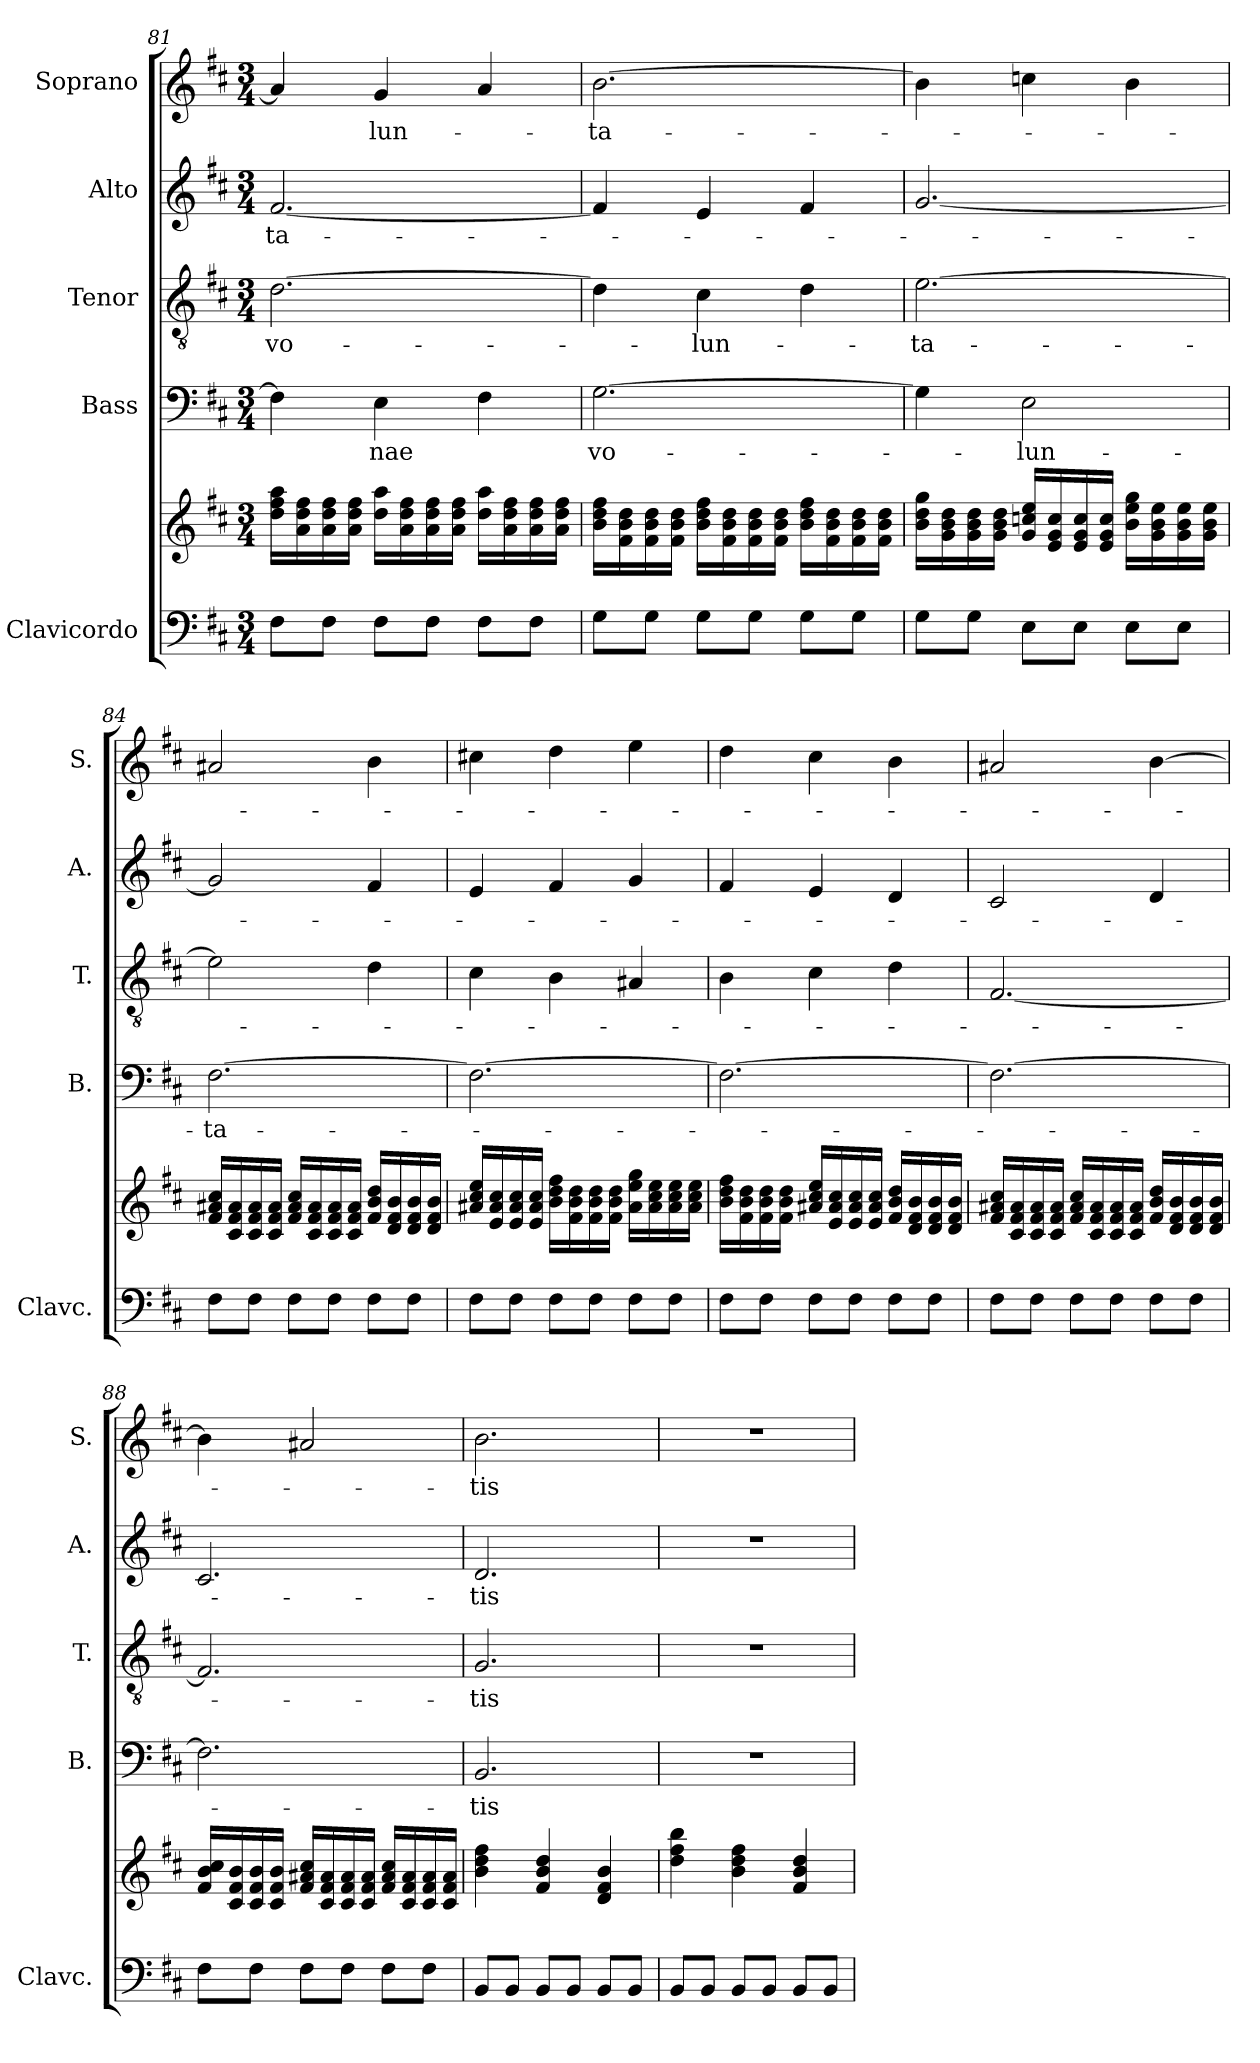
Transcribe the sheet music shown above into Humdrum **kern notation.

**kern	**kern	**kern	**text	**kern	**text	**kern	**text	**kern	**text
*part5	*part5	*part4	*part4	*part3	*part3	*part2	*part2	*part1	*part1
*staff6	*staff5	*staff4	*staff4	*staff3	*staff3	*staff2	*staff2	*staff1	*staff1
*I"Clavicordo	*	*I"Bass	*	*I"Tenor	*	*I"Alto	*	*I"Soprano	*
*I'Clavc.	*	*I'B.	*	*I'T.	*	*I'A.	*	*I'S.	*
*clefF4	*clefG2	*clefF4	*	*clefGv2	*	*clefG2	*	*clefG2	*
*k[f#c#]	*k[f#c#]	*k[f#c#]	*	*k[f#c#]	*	*k[f#c#]	*	*k[f#c#]	*
*M3/4	*M3/4	*M3/4	*	*M3/4	*	*M3/4	*	*M3/4	*
=81	=81	=81	=81	=81	=81	=81	=81	=81	=81
!	!	!	!	!	!LO:LY:b	!	!LO:LY:b	!	!
8F#\L	16dd\ 16ff#\ 16aa\LL	4F#\]	.	[2.d\	vo-	[2.f#/	-ta-	4a/]	.
.	16a\ 16dd\ 16ff#\	.	.	.	.	.	.	.	.
8F#\J	16a\ 16dd\ 16ff#\	.	.	.	.	.	.	.	.
.	16a\ 16dd\ 16ff#\JJ	.	.	.	.	.	.	.	.
!	!	!	!LO:LY:b	!	!	!	!	!	!LO:LY:b
8F#\L	16dd\ 16aa\LL	4E\	-nae	.	.	.	.	4g/	-lun-
.	16a\ 16dd\ 16ff#\	.	.	.	.	.	.	.	.
8F#\J	16a\ 16dd\ 16ff#\	.	.	.	.	.	.	.	.
.	16a\ 16dd\ 16ff#\JJ	.	.	.	.	.	.	.	.
8F#\L	16dd\ 16aa\LL	4F#\	.	.	.	.	.	4a/	.
.	16a\ 16dd\ 16ff#\	.	.	.	.	.	.	.	.
8F#\J	16a\ 16dd\ 16ff#\	.	.	.	.	.	.	.	.
.	16a\ 16dd\ 16ff#\JJ	.	.	.	.	.	.	.	.
!!LO:LB:g=z
=82	=82	=82	=82	=82	=82	=82	=82	=82	=82
!	!	!	!LO:LY:b	!	!	!	!	!	!LO:LY:b
8G\L	16b\ 16dd\ 16ff#\LL	[2.G\	vo-	4d\]	.	4f#/]	.	[2.b\	-ta-
.	16f#\ 16b\ 16dd\	.	.	.	.	.	.	.	.
8G\J	16f#\ 16b\ 16dd\	.	.	.	.	.	.	.	.
.	16f#\ 16b\ 16dd\JJ	.	.	.	.	.	.	.	.
!	!	!	!	!	!LO:LY:b	!	!	!	!
8G\L	16b\ 16dd\ 16ff#\LL	.	.	4c#\	-lun-	4e/	.	.	.
.	16f#\ 16b\ 16dd\	.	.	.	.	.	.	.	.
8G\J	16f#\ 16b\ 16dd\	.	.	.	.	.	.	.	.
.	16f#\ 16b\ 16dd\JJ	.	.	.	.	.	.	.	.
8G\L	16b\ 16dd\ 16ff#\LL	.	.	4d\	.	4f#/	.	.	.
.	16f#\ 16b\ 16dd\	.	.	.	.	.	.	.	.
8G\J	16f#\ 16b\ 16dd\	.	.	.	.	.	.	.	.
.	16f#\ 16b\ 16dd\JJ	.	.	.	.	.	.	.	.
=83	=83	=83	=83	=83	=83	=83	=83	=83	=83
!	!	!	!	!	!LO:LY:b	!	!	!	!
8G\L	16b\ 16dd\ 16gg\LL	4G\]	.	[2.e\	-ta-	[2.g/	.	4b\]	.
.	16g\ 16b\ 16dd\	.	.	.	.	.	.	.	.
8G\J	16g\ 16b\ 16dd\	.	.	.	.	.	.	.	.
.	16g\ 16b\ 16dd\JJ	.	.	.	.	.	.	.	.
!	!	!	!LO:LY:b	!	!	!	!	!	!
8E\L	16g/ 16ccn/ 16ee/LL	2E\	-lun-	.	.	.	.	4ccn\	.
.	16e/ 16g/ 16cc/	.	.	.	.	.	.	.	.
8E\J	16e/ 16g/ 16cc/	.	.	.	.	.	.	.	.
.	16e/ 16g/ 16cc/JJ	.	.	.	.	.	.	.	.
8E\L	16b\ 16ee\ 16gg\LL	.	.	.	.	.	.	4b\	.
.	16g\ 16b\ 16ee\	.	.	.	.	.	.	.	.
8E\J	16g\ 16b\ 16ee\	.	.	.	.	.	.	.	.
.	16g\ 16b\ 16ee\JJ	.	.	.	.	.	.	.	.
=84	=84	=84	=84	=84	=84	=84	=84	=84	=84
!	!	!	!LO:LY:b	!	!	!	!	!	!
8F#\L	16f#/ 16a#X/ 16cc#/LL	[2.F#\	-ta-	2e\]	.	2g/]	.	2a#X/	.
.	16c#/ 16f#/ 16a#/	.	.	.	.	.	.	.	.
8F#\J	16c#/ 16f#/ 16a#/	.	.	.	.	.	.	.	.
.	16c#/ 16f#/ 16a#/JJ	.	.	.	.	.	.	.	.
8F#\L	16f#/ 16a#/ 16cc#/LL	.	.	.	.	.	.	.	.
.	16c#/ 16f#/ 16a#/	.	.	.	.	.	.	.	.
8F#\J	16c#/ 16f#/ 16a#/	.	.	.	.	.	.	.	.
.	16c#/ 16f#/ 16a#/JJ	.	.	.	.	.	.	.	.
8F#\L	16f#/ 16b/ 16dd/LL	.	.	4d\	.	4f#/	.	4b\	.
.	16d/ 16f#/ 16b/	.	.	.	.	.	.	.	.
8F#\J	16d/ 16f#/ 16b/	.	.	.	.	.	.	.	.
.	16d/ 16f#/ 16b/JJ	.	.	.	.	.	.	.	.
=85	=85	=85	=85	=85	=85	=85	=85	=85	=85
8F#\L	16a#X/ 16cc#/ 16ee/LL	2.F#\_	.	4c#\	.	4e/	.	4cc#X\	.
.	16e/ 16a#/ 16cc#/	.	.	.	.	.	.	.	.
8F#\J	16e/ 16a#/ 16cc#/	.	.	.	.	.	.	.	.
.	16e/ 16a#/ 16cc#/JJ	.	.	.	.	.	.	.	.
8F#\L	16b\ 16dd\ 16ff#\LL	.	.	4B\	.	4f#/	.	4dd\	.
.	16f#\ 16b\ 16dd\	.	.	.	.	.	.	.	.
8F#\J	16f#\ 16b\ 16dd\	.	.	.	.	.	.	.	.
.	16f#\ 16b\ 16dd\JJ	.	.	.	.	.	.	.	.
8F#\L	16a#\ 16ee\ 16gg\LL	.	.	4A#X/	.	4g/	.	4ee\	.
.	16a#\ 16cc#\ 16ee\	.	.	.	.	.	.	.	.
8F#\J	16a#\ 16cc#\ 16ee\	.	.	.	.	.	.	.	.
.	16a#\ 16cc#\ 16ee\JJ	.	.	.	.	.	.	.	.
!!LO:PB:g=z
=86	=86	=86	=86	=86	=86	=86	=86	=86	=86
8F#\L	16b\ 16dd\ 16ff#\LL	2.F#\_	.	4B\	.	4f#/	.	4dd\	.
.	16f#\ 16b\ 16dd\	.	.	.	.	.	.	.	.
8F#\J	16f#\ 16b\ 16dd\	.	.	.	.	.	.	.	.
.	16f#\ 16b\ 16dd\JJ	.	.	.	.	.	.	.	.
8F#\L	16a#X/ 16cc#/ 16ee/LL	.	.	4c#\	.	4e/	.	4cc#\	.
.	16e/ 16a#/ 16cc#/	.	.	.	.	.	.	.	.
8F#\J	16e/ 16a#/ 16cc#/	.	.	.	.	.	.	.	.
.	16e/ 16a#/ 16cc#/JJ	.	.	.	.	.	.	.	.
8F#\L	16f#/ 16b/ 16dd/LL	.	.	4d\	.	4d/	.	4b\	.
.	16d/ 16f#/ 16b/	.	.	.	.	.	.	.	.
8F#\J	16d/ 16f#/ 16b/	.	.	.	.	.	.	.	.
.	16d/ 16f#/ 16b/JJ	.	.	.	.	.	.	.	.
=87	=87	=87	=87	=87	=87	=87	=87	=87	=87
8F#\L	16f#/ 16a#X/ 16cc#/LL	2.F#\_	.	[2.F#/	.	2c#/	.	2a#X/	.
.	16c#/ 16f#/ 16a#/	.	.	.	.	.	.	.	.
8F#\J	16c#/ 16f#/ 16a#/	.	.	.	.	.	.	.	.
.	16c#/ 16f#/ 16a#/JJ	.	.	.	.	.	.	.	.
8F#\L	16f#/ 16a#/ 16cc#/LL	.	.	.	.	.	.	.	.
.	16c#/ 16f#/ 16a#/	.	.	.	.	.	.	.	.
8F#\J	16c#/ 16f#/ 16a#/	.	.	.	.	.	.	.	.
.	16c#/ 16f#/ 16a#/JJ	.	.	.	.	.	.	.	.
8F#\L	16f#/ 16b/ 16dd/LL	.	.	.	.	4d/	.	[4b\	.
.	16d/ 16f#/ 16b/	.	.	.	.	.	.	.	.
8F#\J	16d/ 16f#/ 16b/	.	.	.	.	.	.	.	.
.	16d/ 16f#/ 16b/JJ	.	.	.	.	.	.	.	.
=88	=88	=88	=88	=88	=88	=88	=88	=88	=88
8F#\L	16f#/ 16b/ 16cc#/LL	2.F#\]	.	2.F#/]	.	2.c#/	.	4b\]	.
.	16c#/ 16f#/ 16b/	.	.	.	.	.	.	.	.
8F#\J	16c#/ 16f#/ 16b/	.	.	.	.	.	.	.	.
.	16c#/ 16f#/ 16b/JJ	.	.	.	.	.	.	.	.
8F#\L	16f#/ 16a#X/ 16cc#/LL	.	.	.	.	.	.	2a#X/	.
.	16c#/ 16f#/ 16a#/	.	.	.	.	.	.	.	.
8F#\J	16c#/ 16f#/ 16a#/	.	.	.	.	.	.	.	.
.	16c#/ 16f#/ 16a#/JJ	.	.	.	.	.	.	.	.
8F#\L	16f#/ 16a#/ 16cc#/LL	.	.	.	.	.	.	.	.
.	16c#/ 16f#/ 16a#/	.	.	.	.	.	.	.	.
8F#\J	16c#/ 16f#/ 16a#/	.	.	.	.	.	.	.	.
.	16c#/ 16f#/ 16a#/JJ	.	.	.	.	.	.	.	.
=89	=89	=89	=89	=89	=89	=89	=89	=89	=89
!	!	!	!LO:LY:b	!	!LO:LY:b	!	!LO:LY:b	!	!LO:LY:b
8BB/L	4b\ 4dd\ 4ff#\	2.BB/	-tis	2.G/	-tis	2.d/	-tis	2.b\	-tis
8BB/J	.	.	.	.	.	.	.	.	.
8BB/L	4f#/ 4b/ 4dd/	.	.	.	.	.	.	.	.
8BB/J	.	.	.	.	.	.	.	.	.
8BB/L	4d/ 4f#/ 4b/	.	.	.	.	.	.	.	.
8BB/J	.	.	.	.	.	.	.	.	.
!!LO:LB:g=z
=90	=90	=90	=90	=90	=90	=90	=90	=90	=90
8BB/L	4dd\ 4ff#\ 4bb\	2.r	.	2.r	.	2.r	.	2.r	.
8BB/J	.	.	.	.	.	.	.	.	.
8BB/L	4b\ 4dd\ 4ff#\	.	.	.	.	.	.	.	.
8BB/J	.	.	.	.	.	.	.	.	.
8BB/L	4f#/ 4b/ 4dd/	.	.	.	.	.	.	.	.
8BB/J	.	.	.	.	.	.	.	.	.
=	=	=	=	=	=	=	=	=	=
*-	*-	*-	*-	*-	*-	*-	*-	*-	*-
